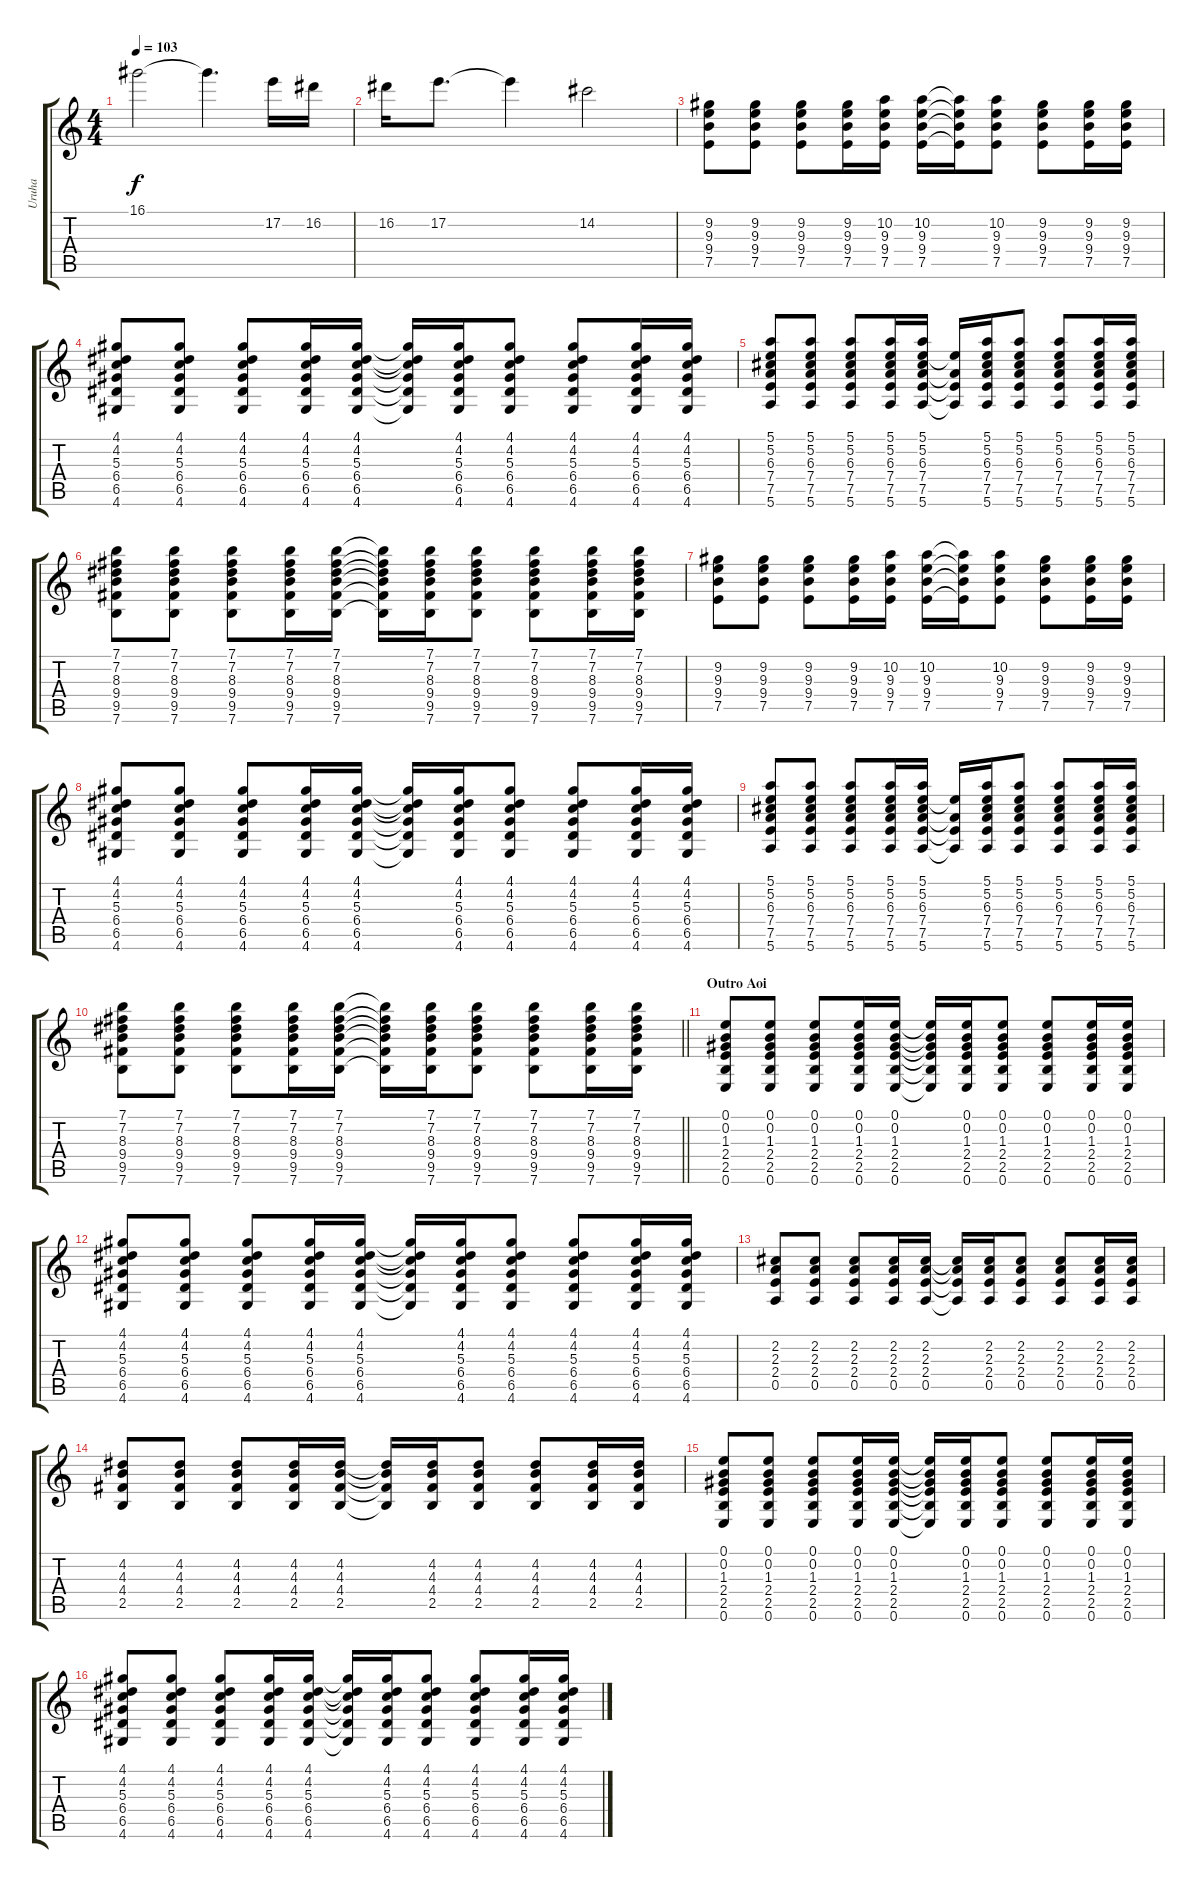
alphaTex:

\track ("Uruha" "Uruha") {instrument overdrivenguitar}
\staff {score tabs}
\tuning (E4 B3 G3 D3 A2 E2) {hide}
\ts (4 4)
\tempo 103
\clef g2
\ks c
16.1.2{dy f} 16.1{t}.4{d} 17.2.16 16.2.16 |
16.2.16 17.2.8{d} 17.2{t}.4 14.2.2 |
(9.2 9.3 9.4 7.5).8 (9.2 9.3 9.4 7.5).8 (9.2 9.3 9.4 7.5).8 (9.2 9.3 9.4 7.5).16 (10.2 9.3 9.4 7.5).16 (10.2 9.3 9.4 7.5).16 (10.2{t} 9.3{t} 9.4{t} 7.5{t}).16 (10.2 9.3 9.4 7.5).8 (9.2 9.3 9.4 7.5).8 (9.2 9.3 9.4 7.5).16 (9.2 9.3 9.4 7.5).16 |
(4.1 4.2 5.3 6.4 6.5 4.6).8 (4.1 4.2 5.3 6.4 6.5 4.6).8 (4.1 4.2 5.3 6.4 6.5 4.6).8 (4.1 4.2 5.3 6.4 6.5 4.6).16 (4.1 4.2 5.3 6.4 6.5 4.6).16 (4.1{t} 4.2{t} 5.3{t} 6.4{t} 6.5{t} 4.6{t}).16 (4.1 4.2 5.3 6.4 6.5 4.6).16 (4.1 4.2 5.3 6.4 6.5 4.6).8 (4.1 4.2 5.3 6.4 6.5 4.6).8 (4.1 4.2 5.3 6.4 6.5 4.6).16 (4.1 4.2 5.3 6.4 6.5 4.6).16 |
(5.1 5.2 6.3 7.4 7.5 5.6).8 (5.1 5.2 6.3 7.4 7.5 5.6).8 (5.1 5.2 6.3 7.4 7.5 5.6).8 (5.1 5.2 6.3 7.4 7.5 5.6).16 (5.1 5.2 6.3 7.4 7.5 5.6).16 (5.2{t} 7.4{t} 7.5{t} 5.6{t}).16 (5.1 5.2 6.3 7.4 7.5 5.6).16 (5.1 5.2 6.3 7.4 7.5 5.6).8 (5.1 5.2 6.3 7.4 7.5 5.6).8 (5.1 5.2 6.3 7.4 7.5 5.6).16 (5.1 5.2 6.3 7.4 7.5 5.6).16 |
(7.1 7.2 8.3 9.4 9.5 7.6).8 (7.1 7.2 8.3 9.4 9.5 7.6).8 (7.1 7.2 8.3 9.4 9.5 7.6).8 (7.1 7.2 8.3 9.4 9.5 7.6).16 (7.1 7.2 8.3 9.4 9.5 7.6).16 (7.1{t} 7.2{t} 8.3{t} 9.4{t} 9.5{t} 7.6{t}).16 (7.1 7.2 8.3 9.4 9.5 7.6).16 (7.1 7.2 8.3 9.4 9.5 7.6).8 (7.1 7.2 8.3 9.4 9.5 7.6).8 (7.1 7.2 8.3 9.4 9.5 7.6).16 (7.1 7.2 8.3 9.4 9.5 7.6).16 |
(9.2 9.3 9.4 7.5).8 (9.2 9.3 9.4 7.5).8 (9.2 9.3 9.4 7.5).8 (9.2 9.3 9.4 7.5).16 (10.2 9.3 9.4 7.5).16 (10.2 9.3 9.4 7.5).16 (10.2{t} 9.3{t} 9.4{t} 7.5{t}).16 (10.2 9.3 9.4 7.5).8 (9.2 9.3 9.4 7.5).8 (9.2 9.3 9.4 7.5).16 (9.2 9.3 9.4 7.5).16 |
(4.1 4.2 5.3 6.4 6.5 4.6).8 (4.1 4.2 5.3 6.4 6.5 4.6).8 (4.1 4.2 5.3 6.4 6.5 4.6).8 (4.1 4.2 5.3 6.4 6.5 4.6).16 (4.1 4.2 5.3 6.4 6.5 4.6).16 (4.1{t} 4.2{t} 5.3{t} 6.4{t} 6.5{t} 4.6{t}).16 (4.1 4.2 5.3 6.4 6.5 4.6).16 (4.1 4.2 5.3 6.4 6.5 4.6).8 (4.1 4.2 5.3 6.4 6.5 4.6).8 (4.1 4.2 5.3 6.4 6.5 4.6).16 (4.1 4.2 5.3 6.4 6.5 4.6).16 |
(5.1 5.2 6.3 7.4 7.5 5.6).8 (5.1 5.2 6.3 7.4 7.5 5.6).8 (5.1 5.2 6.3 7.4 7.5 5.6).8 (5.1 5.2 6.3 7.4 7.5 5.6).16 (5.1 5.2 6.3 7.4 7.5 5.6).16 (5.2{t} 7.4{t} 7.5{t} 5.6{t}).16 (5.1 5.2 6.3 7.4 7.5 5.6).16 (5.1 5.2 6.3 7.4 7.5 5.6).8 (5.1 5.2 6.3 7.4 7.5 5.6).8 (5.1 5.2 6.3 7.4 7.5 5.6).16 (5.1 5.2 6.3 7.4 7.5 5.6).16 |
\barLineRight lightlight
(7.1 7.2 8.3 9.4 9.5 7.6).8 (7.1 7.2 8.3 9.4 9.5 7.6).8 (7.1 7.2 8.3 9.4 9.5 7.6).8 (7.1 7.2 8.3 9.4 9.5 7.6).16 (7.1 7.2 8.3 9.4 9.5 7.6).16 (7.1{t} 7.2{t} 8.3{t} 9.4{t} 9.5{t} 7.6{t}).16 (7.1 7.2 8.3 9.4 9.5 7.6).16 (7.1 7.2 8.3 9.4 9.5 7.6).8 (7.1 7.2 8.3 9.4 9.5 7.6).8 (7.1 7.2 8.3 9.4 9.5 7.6).16 (7.1 7.2 8.3 9.4 9.5 7.6).16 |
\section ("" "Outro Aoi")
(0.1 0.2 1.3 2.4 2.5 0.6).8 (0.1 0.2 1.3 2.4 2.5 0.6).8 (0.1 0.2 1.3 2.4 2.5 0.6).8 (0.1 0.2 1.3 2.4 2.5 0.6).16 (0.1 0.2 1.3 2.4 2.5 0.6).16 (0.1{t} 0.2{t} 1.3{t} 2.4{t} 2.5{t} 0.6{t}).16 (0.1 0.2 1.3 2.4 2.5 0.6).16 (0.1 0.2 1.3 2.4 2.5 0.6).8 (0.1 0.2 1.3 2.4 2.5 0.6).8 (0.1 0.2 1.3 2.4 2.5 0.6).16 (0.1 0.2 1.3 2.4 2.5 0.6).16 |
(4.1 4.2 5.3 6.4 6.5 4.6).8 (4.1 4.2 5.3 6.4 6.5 4.6).8 (4.1 4.2 5.3 6.4 6.5 4.6).8 (4.1 4.2 5.3 6.4 6.5 4.6).16 (4.1 4.2 5.3 6.4 6.5 4.6).16 (4.1{t} 4.2{t} 5.3{t} 6.4{t} 6.5{t} 4.6{t}).16 (4.1 4.2 5.3 6.4 6.5 4.6).16 (4.1 4.2 5.3 6.4 6.5 4.6).8 (4.1 4.2 5.3 6.4 6.5 4.6).8 (4.1 4.2 5.3 6.4 6.5 4.6).16 (4.1 4.2 5.3 6.4 6.5 4.6).16 |
(2.2 2.3 2.4 0.5).8 (2.2 2.3 2.4 0.5).8 (2.2 2.3 2.4 0.5).8 (2.2 2.3 2.4 0.5).16 (2.2 2.3 2.4 0.5).16 (2.2{t} 2.3{t} 2.4{t} 0.5{t}).16 (2.2 2.3 2.4 0.5).16 (2.2 2.3 2.4 0.5).8 (2.2 2.3 2.4 0.5).8 (2.2 2.3 2.4 0.5).16 (2.2 2.3 2.4 0.5).16 |
(4.2 4.3 4.4 2.5).8 (4.2 4.3 4.4 2.5).8 (4.2 4.3 4.4 2.5).8 (4.2 4.3 4.4 2.5).16 (4.2 4.3 4.4 2.5).16 (4.2{t} 4.3{t} 4.4{t} 2.5{t}).16 (4.2 4.3 4.4 2.5).16 (4.2 4.3 4.4 2.5).8 (4.2 4.3 4.4 2.5).8 (4.2 4.3 4.4 2.5).16 (4.2 4.3 4.4 2.5).16 |
(0.1 0.2 1.3 2.4 2.5 0.6).8 (0.1 0.2 1.3 2.4 2.5 0.6).8 (0.1 0.2 1.3 2.4 2.5 0.6).8 (0.1 0.2 1.3 2.4 2.5 0.6).16 (0.1 0.2 1.3 2.4 2.5 0.6).16 (0.1{t} 0.2{t} 1.3{t} 2.4{t} 2.5{t} 0.6{t}).16 (0.1 0.2 1.3 2.4 2.5 0.6).16 (0.1 0.2 1.3 2.4 2.5 0.6).8 (0.1 0.2 1.3 2.4 2.5 0.6).8 (0.1 0.2 1.3 2.4 2.5 0.6).16 (0.1 0.2 1.3 2.4 2.5 0.6).16 |
(4.1 4.2 5.3 6.4 6.5 4.6).8 (4.1 4.2 5.3 6.4 6.5 4.6).8 (4.1 4.2 5.3 6.4 6.5 4.6).8 (4.1 4.2 5.3 6.4 6.5 4.6).16 (4.1 4.2 5.3 6.4 6.5 4.6).16 (4.1{t} 4.2{t} 5.3{t} 6.4{t} 6.5{t} 4.6{t}).16 (4.1 4.2 5.3 6.4 6.5 4.6).16 (4.1 4.2 5.3 6.4 6.5 4.6).8 (4.1 4.2 5.3 6.4 6.5 4.6).8 (4.1 4.2 5.3 6.4 6.5 4.6).16 (4.1 4.2 5.3 6.4 6.5 4.6).16
